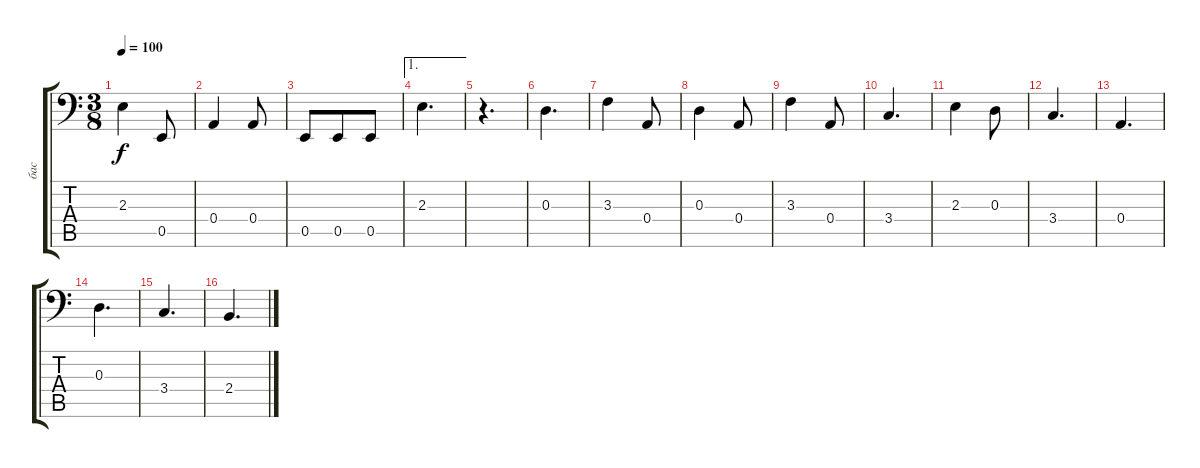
\track ("бас" "бас") {instrument electricbassfinger}
\staff {score tabs}
\tuning (C3 G2 D2 A1 E1 B0) {hide}
\ts (3 8)
\tempo 100
\clef f4
\ks aminor
2.3.4{dy f} 0.5.8 |
0.4.4 0.4.8 |
0.5.8 0.5.8 0.5.8 |
\ae 1
2.3.4{d} |
r.4{d} |
0.3.4{d} |
3.3.4 0.4.8 |
0.3.4 0.4.8 |
3.3.4 0.4.8 |
3.4.4{d} |
2.3.4 0.3.8 |
3.4.4{d} |
0.4.4{d} |
0.3.4{d} |
3.4.4{d} |
2.4.4{d}
